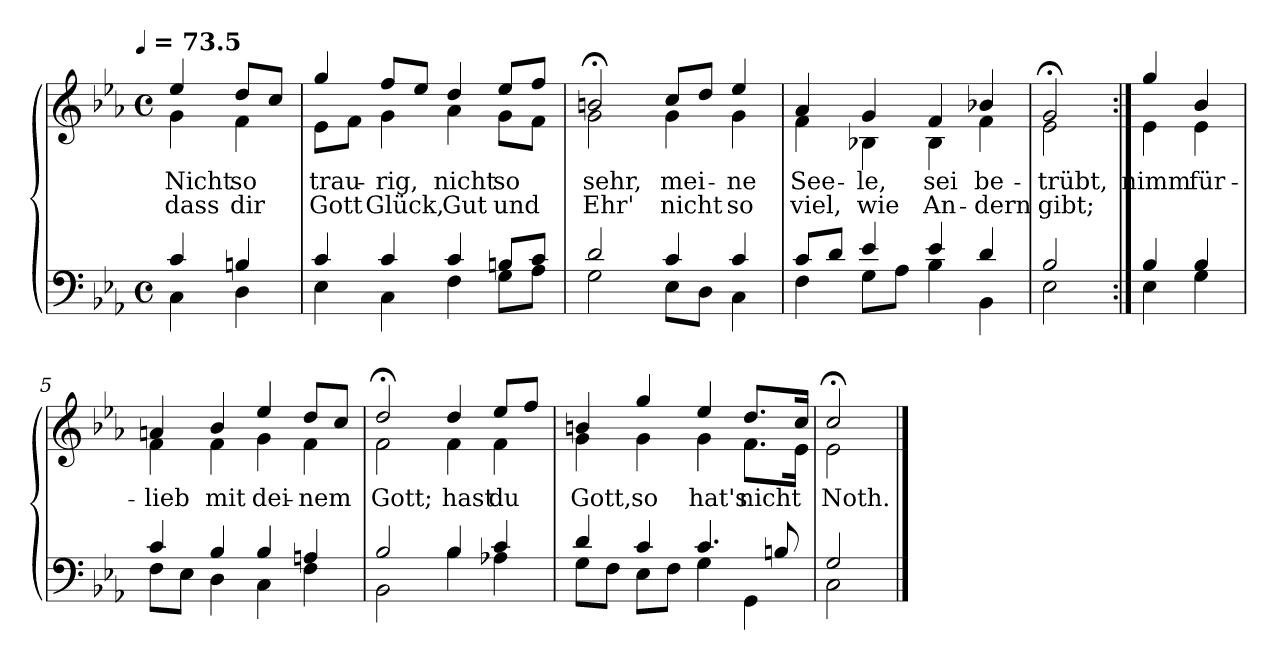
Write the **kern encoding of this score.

**kern	**kern	**text	**text	**dynam
*part1	*part1	*part1	*part1	*part1
*staff2	*staff1	*staff1	*staff1	*staff1/2
*clefF4	*clefG2	*	*	*
*k[b-e-a-]	*k[b-e-a-]	*	*	*
!!LO:TX:omd:t=[quarter] = 73.5
*M4/4	*M4/4	*	*	*
*met(c)	*met(c)	*	*	*
*MM73	*MM73	*	*	*
=	=	=	=	=
*^	*^	*	*	*
4c	4C	4ee-	4g	Nicht	dass	.
4Bn	4D	8ddL	4f	so	dir	.
.	.	8ccJ	.	.	.	.
=1	=1	=1	=1	=1	=1	=1
4c	4E-	4gg	8e-L	trau-	Gott	.
.	.	.	8fJ	.	.	.
4c	4C	8ffL	4g	-rig,	Glück,	.
.	.	8ee-J	.	.	.	.
4c	4F	4dd	4a-	nicht	Gut	.
8BnL	8GL	8ee-L	8gL	so	und	.
8cJ	8A-J	8ffJ	8fJ	.	.	.
=2	=2	=2	=2	=2	=2	=2
2d	2G	2bn;<	2g	sehr,	Ehr'	.
4c	8E-L	8ccL	4g	mei-	nicht	.
.	8DJ	8ddJ	.	.	.	.
4c	4C	4ee-	4g	-ne	so	.
=3	=3	=3	=3	=3	=3	=3
8cL	4F	4a-	4f	See-	viel,	.
8dJ	.	.	.	.	.	.
4e-	8GL	4g	4B-X	-le,	wie	.
.	8A-J	.	.	.	.	.
4e-	4B-	4f	4B-	sei	An-	.
4d	4BB-	4b-X	4f	be-	-dern	.
=4	=4	=4	=4	=4	=4	=4
2B-	2E-	2g;<	2e-	-trübt,	gibt;	.
!!LO:LB:g=z	!!
=:|!	=:|!	=:|!	=:|!	=:|!	=:|!	=:|!
4B-	4E-	4gg	4e-	nimm	.	.
4B-	4G	4b-	4e-	für-	.	.
=5	=5	=5	=5	=5	=5	=5
4c	8FL	4an	4f	-lieb	.	.
.	8E-J	.	.	.	.	.
4B-	4D	4b-	4f	mit	.	.
4B-	4C	4ee-	4g	dei-	.	.
4An	4F	8ddL	4f	-nem	.	.
.	.	8ccJ	.	.	.	.
=6	=6	=6	=6	=6	=6	=6
2B-	2BB-	2dd;<	2f	Gott;	.	.
4B-	4B-	4dd	4f	hast	.	♩ = 70.3
4c	4A-X	8ee-L	4f	du	.	.
.	.	8ffJ	.	.	.	.
=7	=7	=7	=7	=7	=7	=7
4d	8GL	4bn	4g	Gott,	.	.
.	8FJ	.	.	.	.	.
4c	8E-L	4gg	4g	so	.	♩ = 68
.	8FJ	.	.	.	.	.
4.c	4G	4ee-	4g	hat's	.	♩ = 66
.	4GG	8.ddL	8.fL	nicht	.	♩ = 60
8Bn	.	.	.	.	.	.
.	.	16ccJk	16e-Jk	.	.	.
=8	=8	=8	=8	=8	=8	=8
2G	2C	2cc;<	2e-	Noth.	.	.
*v	*v	*	*	*	*	*
*	*v	*v	*	*	*
==	==	==	==	==
*-	*-	*-	*-	*-
